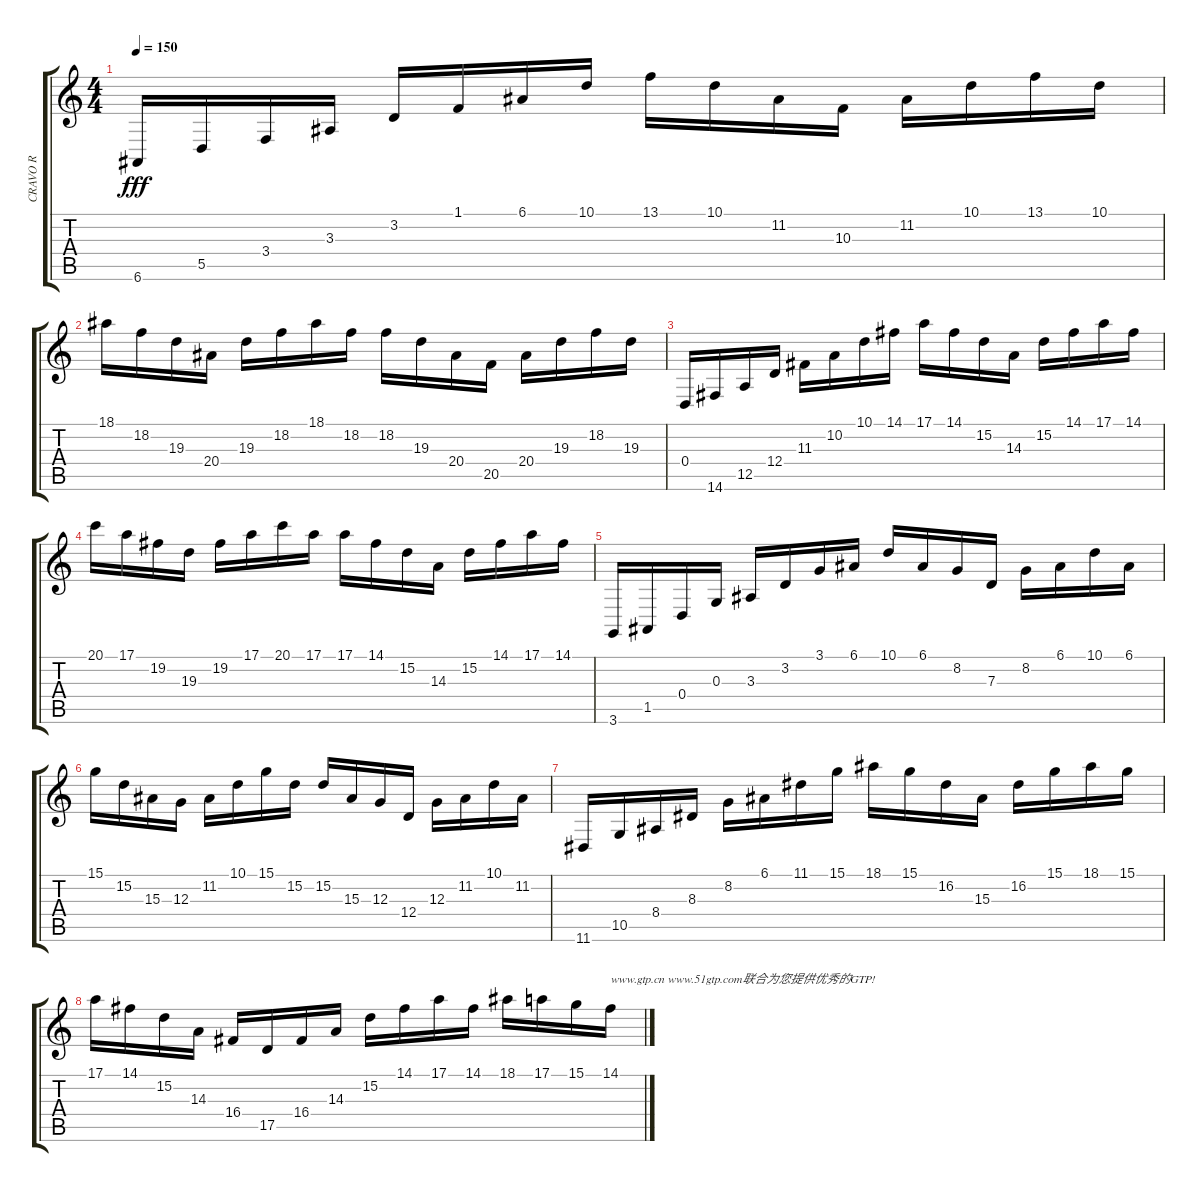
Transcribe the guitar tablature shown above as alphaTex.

\track ("CRAVO R" "CRAVO R") {instrument harpsichord}
\staff {score tabs}
\tuning (E4 B3 G3 D3 A2 E2) {hide}
\ts (4 4)
\tempo 150
\clef g2
\ks c
6.6.16{dy fff} 5.5.16 3.4.16 3.3.16 3.2.16 1.1.16 6.1.16 10.1.16 13.1.16 10.1.16 11.2.16 10.3.16 11.2.16 10.1.16 13.1.16 10.1.16 |
18.1.16 18.2.16 19.3.16 20.4.16 19.3.16 18.2.16 18.1.16 18.2.16 18.2.16 19.3.16 20.4.16 20.5.16 20.4.16 19.3.16 18.2.16 19.3.16 |
0.4.16 14.6.16 12.5.16 12.4.16 11.3.16 10.2.16 10.1.16 14.1.16 17.1.16 14.1.16 15.2.16 14.3.16 15.2.16 14.1.16 17.1.16 14.1.16 |
20.1.16 17.1.16 19.2.16 19.3.16 19.2.16 17.1.16 20.1.16 17.1.16 17.1.16 14.1.16 15.2.16 14.3.16 15.2.16 14.1.16 17.1.16 14.1.16 |
3.6.16 1.5.16 0.4.16 0.3.16 3.3.16 3.2.16 3.1.16 6.1.16 10.1.16 6.1.16 8.2.16 7.3.16 8.2.16 6.1.16 10.1.16 6.1.16 |
15.1.16 15.2.16 15.3.16 12.3.16 11.2.16 10.1.16 15.1.16 15.2.16 15.2.16 15.3.16 12.3.16 12.4.16 12.3.16 11.2.16 10.1.16 11.2.16 |
11.6.16 10.5.16 8.4.16 8.3.16 8.2.16 6.1.16 11.1.16 15.1.16 18.1.16 15.1.16 16.2.16 15.3.16 16.2.16 15.1.16 18.1.16 15.1.16 |
17.1.16 14.1.16 15.2.16 14.3.16 16.4.16 17.5.16 16.4.16 14.3.16 15.2.16 14.1.16 17.1.16 14.1.16 18.1.16 17.1.16 15.1.16 14.1.16{txt "www.gtp.cn www.51gtp.com联合为您提供优秀的GTP!"}
